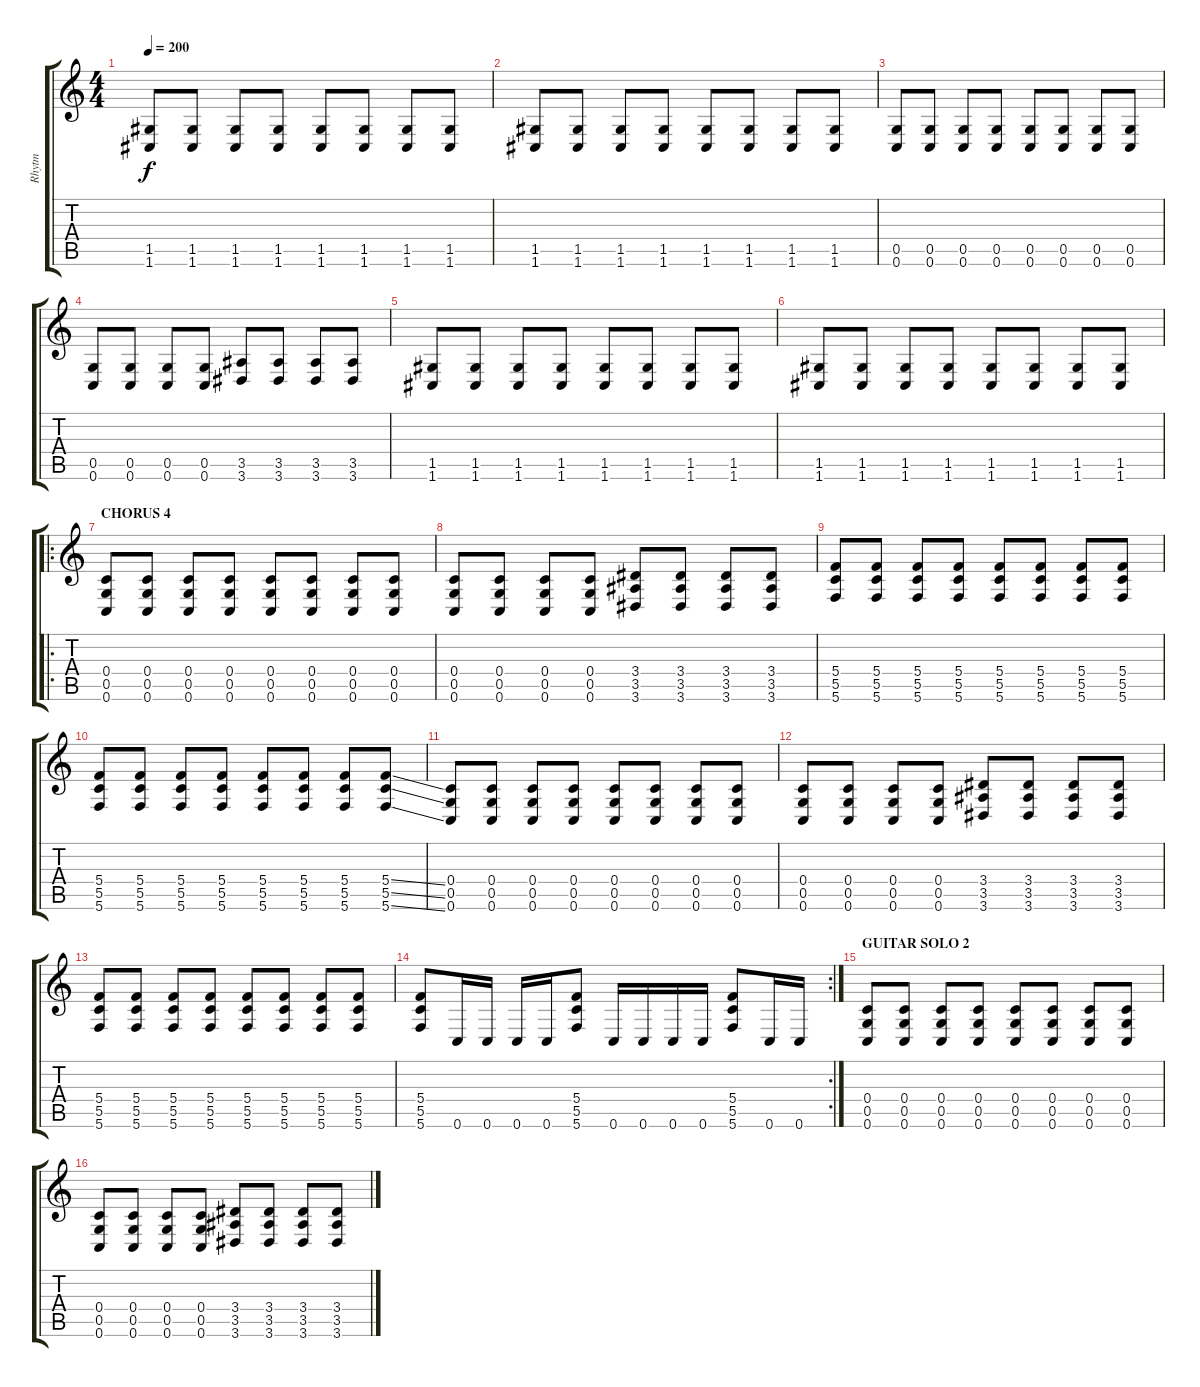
\track ("Rhytm" "Rhytm") {instrument distortionguitar}
\staff {score tabs}
\tuning (D4 A3 F3 C3 G2 C2) {hide}
\ts (4 4)
\tempo 200
\clef g2
\ks c
(1.5 1.6).8{dy f} (1.5 1.6).8 (1.5 1.6).8 (1.5 1.6).8 (1.5 1.6).8 (1.5 1.6).8 (1.5 1.6).8 (1.5 1.6).8 |
(1.5 1.6).8 (1.5 1.6).8 (1.5 1.6).8 (1.5 1.6).8 (1.5 1.6).8 (1.5 1.6).8 (1.5 1.6).8 (1.5 1.6).8 |
(0.5 0.6).8 (0.5 0.6).8 (0.5 0.6).8 (0.5 0.6).8 (0.5 0.6).8 (0.5 0.6).8 (0.5 0.6).8 (0.5 0.6).8 |
(0.5 0.6).8 (0.5 0.6).8 (0.5 0.6).8 (0.5 0.6).8 (3.5 3.6).8 (3.5 3.6).8 (3.5 3.6).8 (3.5 3.6).8 |
(1.5 1.6).8 (1.5 1.6).8 (1.5 1.6).8 (1.5 1.6).8 (1.5 1.6).8 (1.5 1.6).8 (1.5 1.6).8 (1.5 1.6).8 |
(1.5 1.6).8 (1.5 1.6).8 (1.5 1.6).8 (1.5 1.6).8 (1.5 1.6).8 (1.5 1.6).8 (1.5 1.6).8 (1.5 1.6).8 |
\ro
\section ("" "CHORUS 4")
(0.4 0.5 0.6).8 (0.4 0.5 0.6).8 (0.4 0.5 0.6).8 (0.4 0.5 0.6).8 (0.4 0.5 0.6).8 (0.4 0.5 0.6).8 (0.4 0.5 0.6).8 (0.4 0.5 0.6).8 |
(0.4 0.5 0.6).8 (0.4 0.5 0.6).8 (0.4 0.5 0.6).8 (0.4 0.5 0.6).8 (3.4 3.5 3.6).8 (3.4 3.5 3.6).8 (3.4 3.5 3.6).8 (3.4 3.5 3.6).8 |
(5.4 5.5 5.6).8 (5.4 5.5 5.6).8 (5.4 5.5 5.6).8 (5.4 5.5 5.6).8 (5.4 5.5 5.6).8 (5.4 5.5 5.6).8 (5.4 5.5 5.6).8 (5.4 5.5 5.6).8 |
(5.4 5.5 5.6).8 (5.4 5.5 5.6).8 (5.4 5.5 5.6).8 (5.4 5.5 5.6).8 (5.4 5.5 5.6).8 (5.4 5.5 5.6).8 (5.4 5.5 5.6).8 (5.4{ss} 5.5{ss} 5.6{ss}).8 |
(0.4 0.5 0.6).8 (0.4 0.5 0.6).8 (0.4 0.5 0.6).8 (0.4 0.5 0.6).8 (0.4 0.5 0.6).8 (0.4 0.5 0.6).8 (0.4 0.5 0.6).8 (0.4 0.5 0.6).8 |
(0.4 0.5 0.6).8 (0.4 0.5 0.6).8 (0.4 0.5 0.6).8 (0.4 0.5 0.6).8 (3.4 3.5 3.6).8 (3.4 3.5 3.6).8 (3.4 3.5 3.6).8 (3.4 3.5 3.6).8 |
(5.4 5.5 5.6).8 (5.4 5.5 5.6).8 (5.4 5.5 5.6).8 (5.4 5.5 5.6).8 (5.4 5.5 5.6).8 (5.4 5.5 5.6).8 (5.4 5.5 5.6).8 (5.4 5.5 5.6).8 |
\rc 2
(5.4 5.5 5.6).8 0.6.16 0.6.16 0.6.16 0.6.16 (5.4 5.5 5.6).8 0.6.16 0.6.16 0.6.16 0.6.16 (5.4 5.5 5.6).8 0.6.16 0.6.16 |
\section ("" "GUITAR SOLO 2")
(0.4 0.5 0.6).8 (0.4 0.5 0.6).8 (0.4 0.5 0.6).8 (0.4 0.5 0.6).8 (0.4 0.5 0.6).8 (0.4 0.5 0.6).8 (0.4 0.5 0.6).8 (0.4 0.5 0.6).8 |
(0.4 0.5 0.6).8 (0.4 0.5 0.6).8 (0.4 0.5 0.6).8 (0.4 0.5 0.6).8 (3.4 3.5 3.6).8 (3.4 3.5 3.6).8 (3.4 3.5 3.6).8 (3.4 3.5 3.6).8
